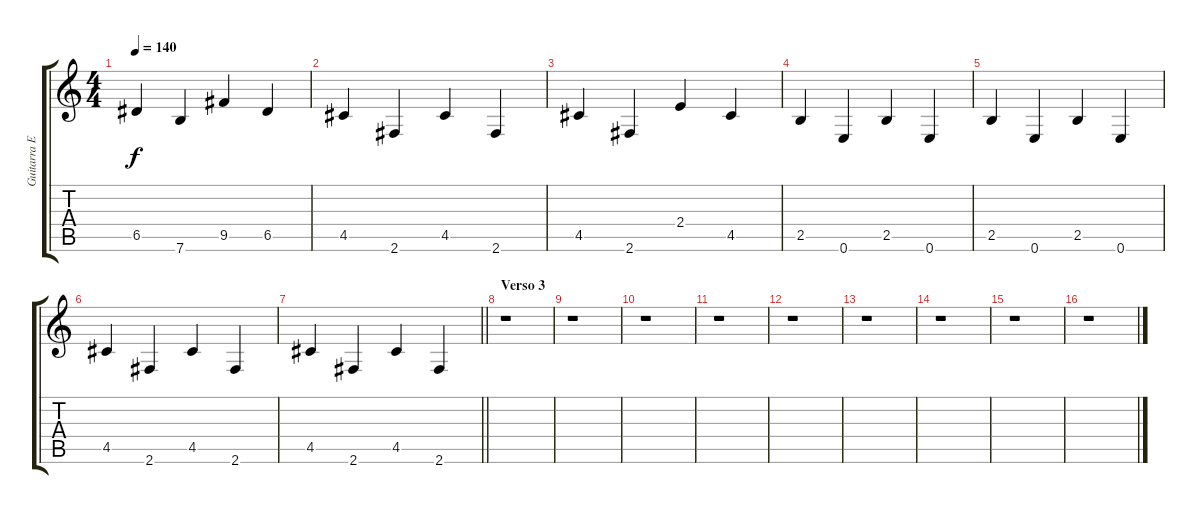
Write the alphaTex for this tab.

\track ("Guitarra Extra" "Guitarra E") {instrument distortionguitar}
\staff {score tabs}
\tuning (E4 B3 G3 D3 A2 E2) {hide}
\ts (4 4)
\tempo 140
\clef g2
\ks c
6.5.4{dy f} 7.6.4 9.5.4 6.5.4 |
4.5.4 2.6.4 4.5.4 2.6.4 |
4.5.4 2.6.4 2.4.4 4.5.4 |
2.5.4 0.6.4 2.5.4 0.6.4 |
2.5.4 0.6.4 2.5.4 0.6.4 |
4.5.4 2.6.4 4.5.4 2.6.4 |
\barLineRight lightlight
4.5.4 2.6.4 4.5.4 2.6.4 |
\section ("" "Verso 3")
r.1 |
r.1 |
r.1 |
r.1 |
r.1 |
r.1 |
r.1 |
r.1 |
r.1
